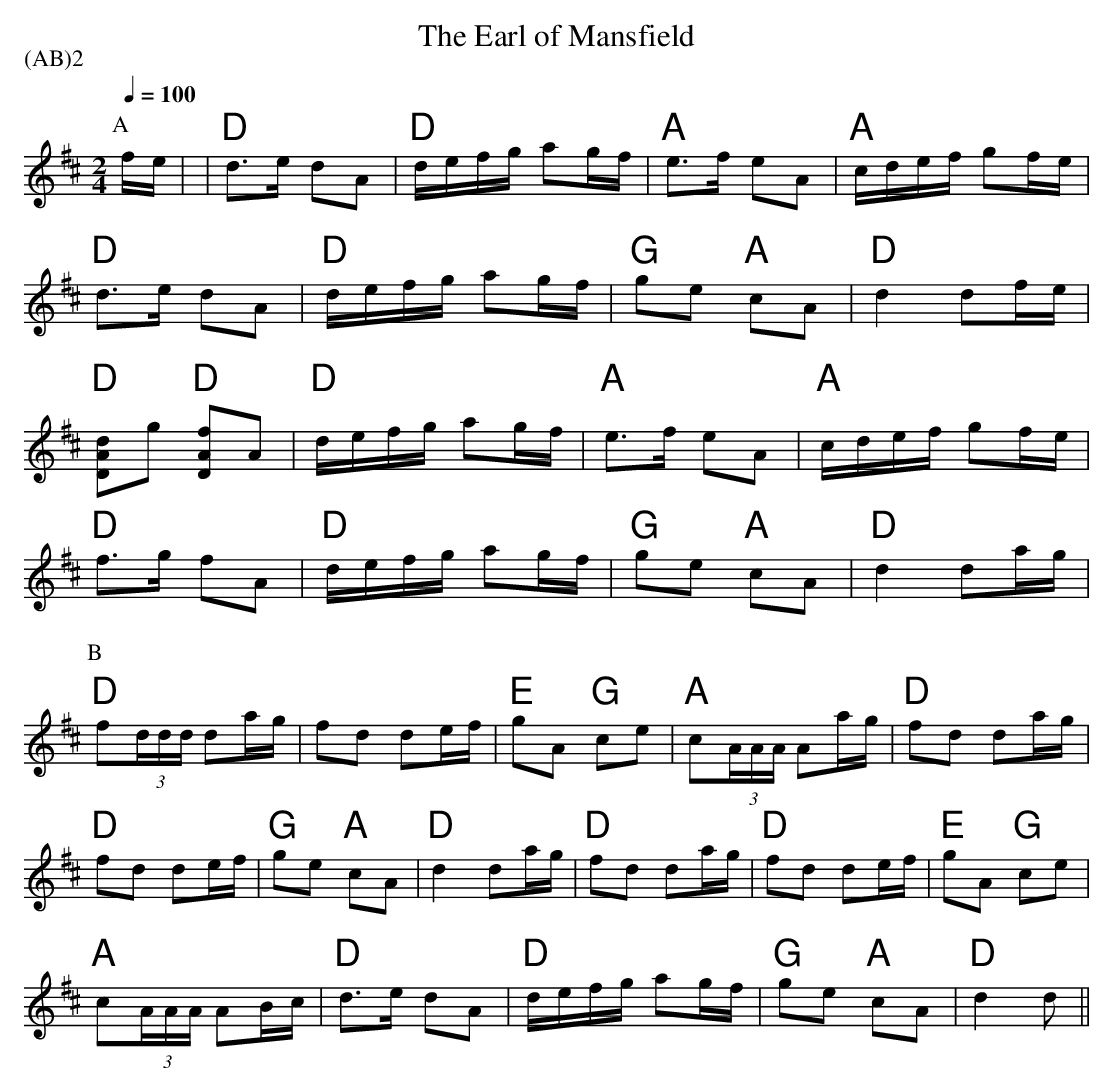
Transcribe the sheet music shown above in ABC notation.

X:1
T:The Earl of Mansfield
P:(AB)2
M:2/4
L:1/8
Q:1/4=100
K:D
P:A
f/2e/2|\
|"D"d>e dA|"D"d/2e/2f/2g/2 ag/2f/2|\
"A"e>f eA|"A"c/2d/2e/2f/2 gf/2e/2|
"D"d>e dA|"D"d/2e/2f/2g/2 ag/2f/2|"G"ge "A"cA|"D"d2 df/2e/2|
"D"[dAD]g "D"[fAD]A|"D"d/2e/2f/2g/2 ag/2f/2|"A"e>f eA|"A"c/2d/2e/2f/2 gf/2e/2|
"D"f>g fA|"D"d/2e/2f/2g/2 ag/2f/2|"G"ge "A"cA|"D"d2 da/2g/2|
P:B
"D"f(3d/2d/2d/2 da/2g/2|fd de/2f/2|"E"gA "G"ce|"A"c(3A/2A/2A/2 Aa/2g/2|\
"D"fd da/2g/2|
"D"fd de/2f/2|"G"ge "A"cA|"D"d2 da/2g/2|"D"fd da/2g/2|"D"fd de/2f/2|\
"E"gA "G"ce|
"A"c(3A/2A/2A/2 AB/2c/2|"D"d>e dA|"D"d/2e/2f/2g/2 ag/2f/2|"G"ge "A"cA|"D"d2 d\
||
